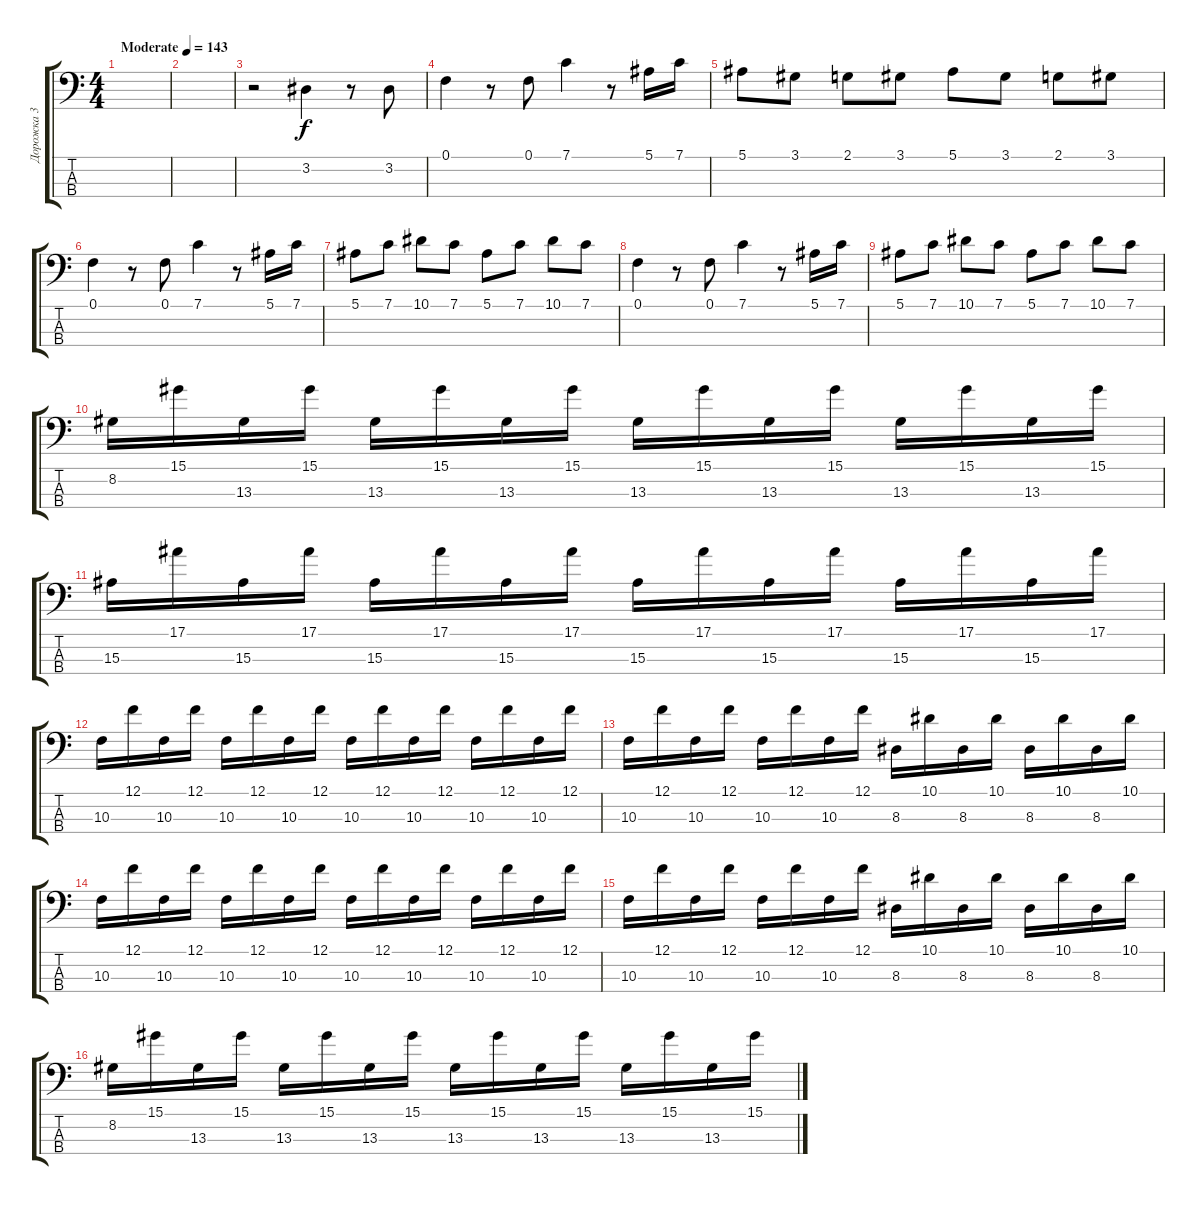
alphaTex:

\track ("Дорожка 3" "Дорожка 3") {instrument electricbassfinger}
\staff {score tabs}
\tuning (F2 C2 G1 D1) {hide}
\ts (4 4)
\tempo (143 "Moderate")
\clef f4
\ks c
|
|
r.2 3.2.4 r.8 3.2.8 |
0.1.4 r.8 0.1.8 7.1.4 r.8 5.1.16 7.1.16 |
5.1.8 3.1.8 2.1.8 3.1.8 5.1.8 3.1.8 2.1.8 3.1.8 |
0.1.4 r.8 0.1.8 7.1.4 r.8 5.1.16 7.1.16 |
5.1.8 7.1.8 10.1.8 7.1.8 5.1.8 7.1.8 10.1.8 7.1.8 |
0.1.4 r.8 0.1.8 7.1.4 r.8 5.1.16 7.1.16 |
5.1.8 7.1.8 10.1.8 7.1.8 5.1.8 7.1.8 10.1.8 7.1.8 |
8.2.16 15.1.16 13.3.16 15.1.16 13.3.16 15.1.16 13.3.16 15.1.16 13.3.16 15.1.16 13.3.16 15.1.16 13.3.16 15.1.16 13.3.16 15.1.16 |
15.3.16 17.1.16 15.3.16 17.1.16 15.3.16 17.1.16 15.3.16 17.1.16 15.3.16 17.1.16 15.3.16 17.1.16 15.3.16 17.1.16 15.3.16 17.1.16 |
10.3.16 12.1.16 10.3.16 12.1.16 10.3.16 12.1.16 10.3.16 12.1.16 10.3.16 12.1.16 10.3.16 12.1.16 10.3.16 12.1.16 10.3.16 12.1.16 |
10.3.16 12.1.16 10.3.16 12.1.16 10.3.16 12.1.16 10.3.16 12.1.16 8.3.16 10.1.16 8.3.16 10.1.16 8.3.16 10.1.16 8.3.16 10.1.16 |
10.3.16 12.1.16 10.3.16 12.1.16 10.3.16 12.1.16 10.3.16 12.1.16 10.3.16 12.1.16 10.3.16 12.1.16 10.3.16 12.1.16 10.3.16 12.1.16 |
10.3.16 12.1.16 10.3.16 12.1.16 10.3.16 12.1.16 10.3.16 12.1.16 8.3.16 10.1.16 8.3.16 10.1.16 8.3.16 10.1.16 8.3.16 10.1.16 |
8.2.16 15.1.16 13.3.16 15.1.16 13.3.16 15.1.16 13.3.16 15.1.16 13.3.16 15.1.16 13.3.16 15.1.16 13.3.16 15.1.16 13.3.16 15.1.16
